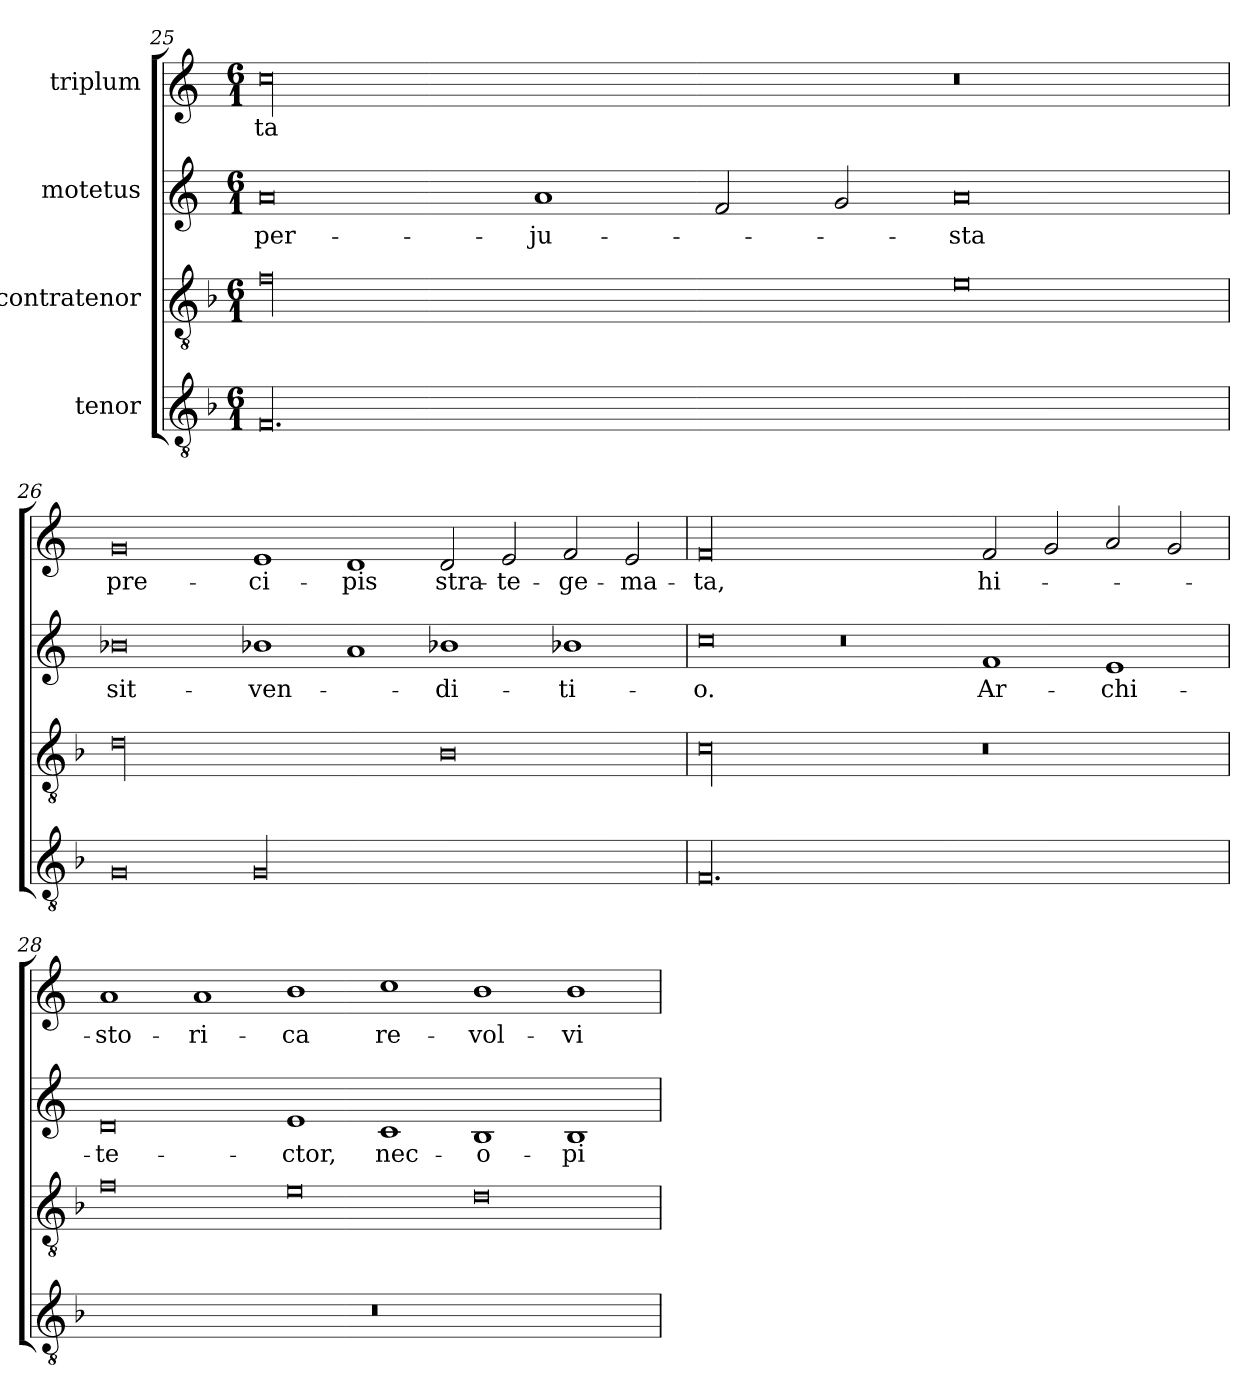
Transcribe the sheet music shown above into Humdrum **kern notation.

**kern	**kern	**kern	**text	**kern	**text
*part4	*part3	*part2	*part2	*part1	*part1
*staff4	*staff3	*staff2	*staff2	*staff1	*staff1
*I"tenor	*I"contratenor	*I"motetus	*	*I"triplum	*
*clefGv2	*clefGv2	*clefG2	*	*clefG2	*
*k[b-]	*k[b-]	*k[]	*	*k[]	*
*F:	*F:	*C:	*	*C:	*
*M6/1	*M6/1	*M6/1	*	*M6/1	*
=25	=25	=25	=25	=25	=25
00.F/	00f\	0a/	per-	00cc\	-ta
.	.	1a/	-ju-	.	.
.	.	2f/	.	.	.
.	.	2g/	.	.	.
.	0e\	0a/	-sta	0r	.
=26	=26	=26	=26	=26	=26
0G/	00d\	0b-X\	sit-	0g/	pre-
00G/	.	1b-X\	ven-	1e/	-ci-
.	.	1a/	.	1d/	-pis
.	0B-\	1b-X\	-di-	2d/	stra-
.	.	.	.	2e/	-te-
.	.	1b-X\	-ti-	2f/	-ge-
.	.	.	.	2e/	-ma-
=27	=27	=27	=27	=27	=27
00.F/	00c\	0cc\	-o.	00f/	-ta,
.	.	0r	.	.	.
.	0r	1f/	Ar-	2f/	hi-
.	.	.	.	2g/	.
.	.	1e/	-chi-	2a/	.
.	.	.	.	2g/	.
=28	=28	=28	=28	=28	=28
00.r	0f\	0d/	-te-	1a/	-sto-
.	.	.	.	1a/	-ri-
.	0e\	1e/	-ctor,	1b\	-ca
.	.	1c/	nec-	1cc\	re-
.	0d\	1B/	o-	1b\	-vol-
.	.	1B/	-pi-	1b\	-vi-
=	=	=	=	=	=
*-	*-	*-	*-	*-	*-
